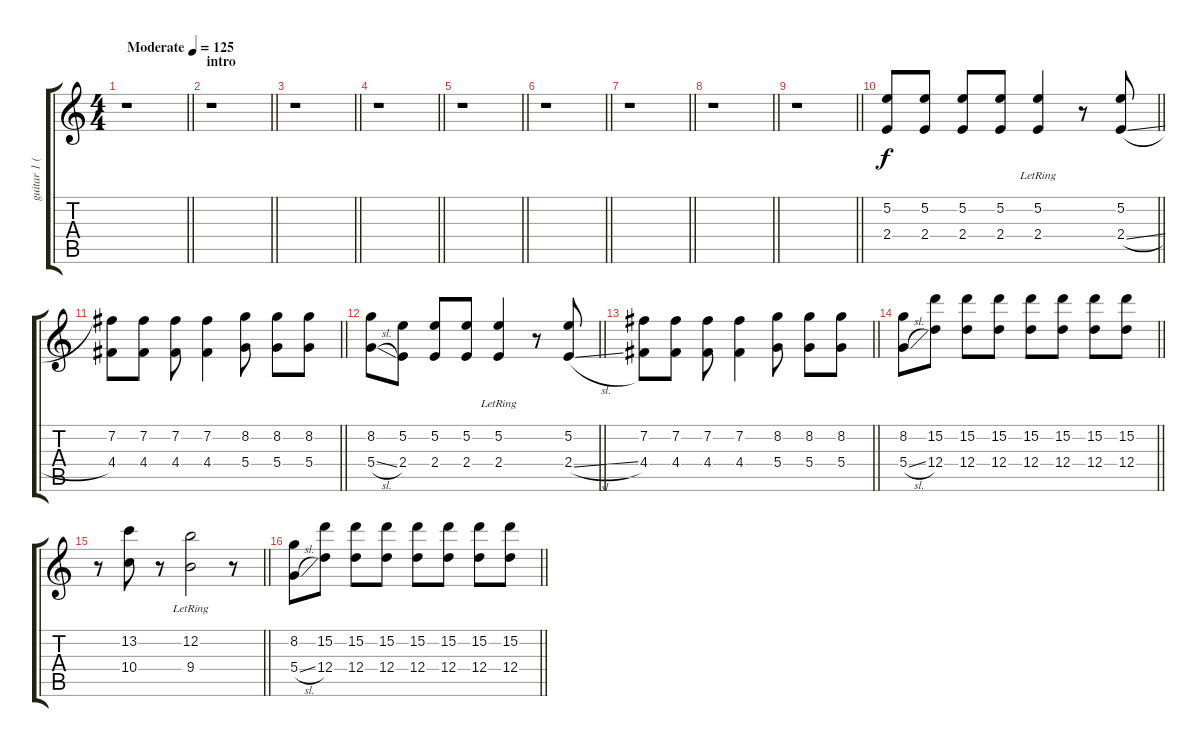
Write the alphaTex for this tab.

\track ("guitar 1 (lukman)" "guitar 1 (") {instrument electricguitarclean}
\staff {score tabs}
\tuning (E4 B3 G3 D3 A2 E2) {hide}
\ts (4 4)
\tempo (125 "Moderate")
\clef g2
\barLineRight lightlight
\ks c
r.1{dy f instrument electricguitarclean} |
\section ("" "intro")
\barLineRight lightlight
r.1 |
\barLineRight lightlight
r.1 |
\barLineRight lightlight
r.1 |
\barLineRight lightlight
r.1 |
\barLineRight lightlight
r.1 |
\barLineRight lightlight
r.1 |
\barLineRight lightlight
r.1 |
\barLineRight lightlight
r.1 |
\barLineRight lightlight
(5.2 2.4).8 (5.2 2.4).8 (5.2 2.4).8 (5.2 2.4).8 (5.2 2.4{lr}).4 r.8 (5.2 2.4{sl}).8 |
\barLineRight lightlight
(7.2 4.4).8 (7.2 4.4).8 (7.2 4.4).8 (7.2 4.4).4 (8.2 5.4).8 (8.2 5.4).8 (8.2 5.4).8 |
\barLineRight lightlight
(8.2 5.4{sl}).8 (5.2 2.4).8 (5.2 2.4).8 (5.2 2.4).8 (5.2 2.4{lr}).4 r.8 (5.2 2.4{sl}).8 |
\barLineRight lightlight
(7.2 4.4).8 (7.2 4.4).8 (7.2 4.4).8 (7.2 4.4).4 (8.2 5.4).8 (8.2 5.4).8 (8.2 5.4).8 |
\barLineRight lightlight
(8.2 5.4{sl}).8 (15.2 12.4).8 (15.2 12.4).8 (15.2 12.4).8 (15.2 12.4).8 (15.2 12.4).8 (15.2 12.4).8 (15.2 12.4).8 |
\barLineRight lightlight
r.8 (13.2 10.4).8 r.8 (12.2{lr} 9.4).2 r.8 |
\barLineRight lightlight
(8.2 5.4{sl}).8 (15.2 12.4).8 (15.2 12.4).8 (15.2 12.4).8 (15.2 12.4).8 (15.2 12.4).8 (15.2 12.4).8 (15.2 12.4).8
